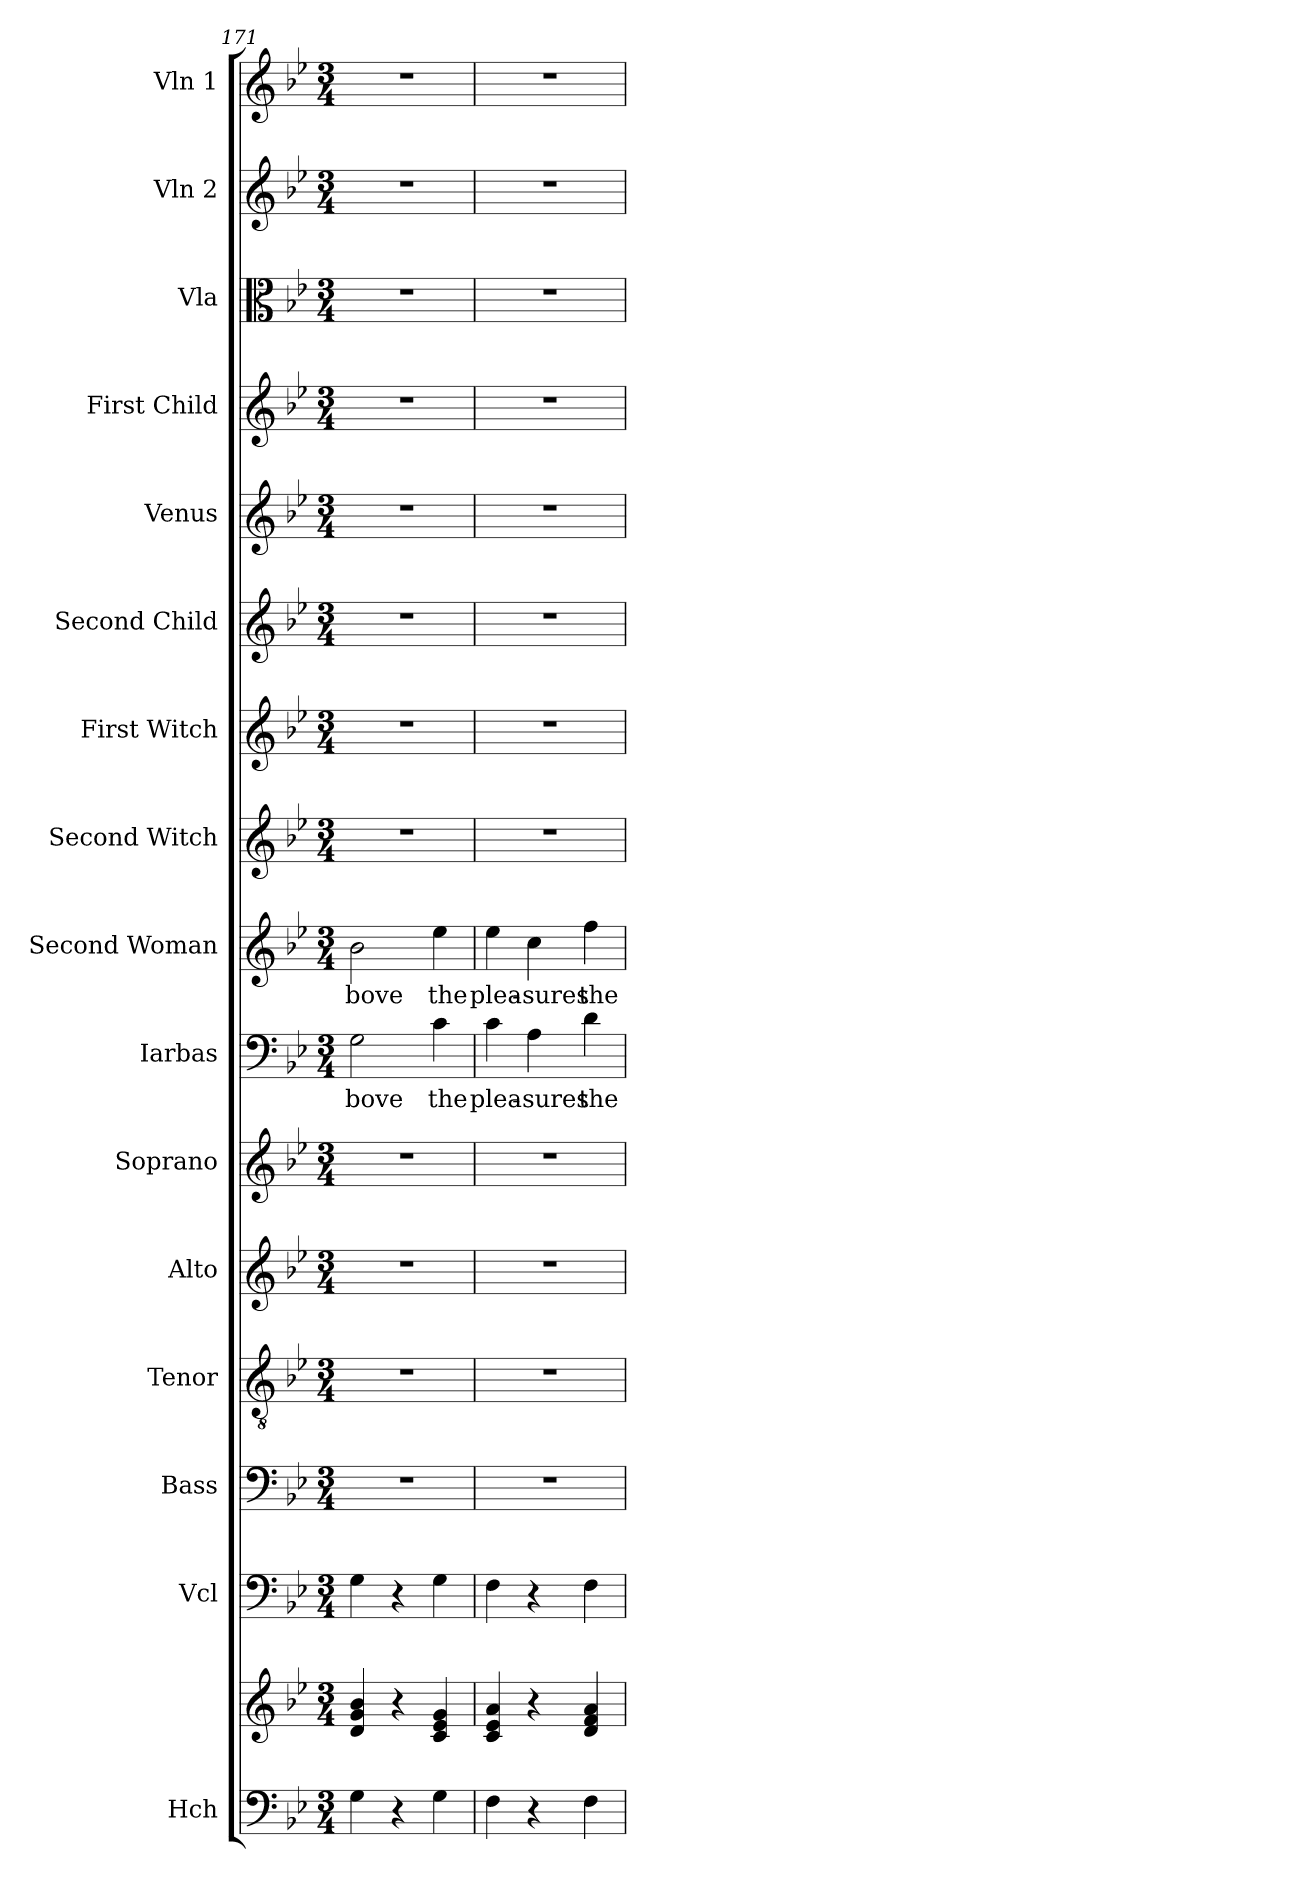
**kern	**kern	**kern	**kern	**kern	**kern	**kern	**kern	**text	**kern	**text	**kern	**kern	**kern	**kern	**kern	**kern	**kern	**kern
*part16	*part16	*part15	*part14	*part13	*part12	*part11	*part10	*part10	*part9	*part9	*part8	*part7	*part6	*part5	*part4	*part3	*part2	*part1
*staff17	*staff16	*staff15	*staff14	*staff13	*staff12	*staff11	*staff10	*staff10	*staff9	*staff9	*staff8	*staff7	*staff6	*staff5	*staff4	*staff3	*staff2	*staff1
*I"Hch	*	*I"Vcl	*I"Bass	*I"Tenor	*I"Alto	*I"Soprano	*I"Iarbas	*	*I"Second Woman	*	*I"Second Witch	*I"First Witch	*I"Second Child	*I"Venus	*I"First Child	*I"Vla	*I"Vln 2	*I"Vln 1
*I'Hch.	*	*I'Vc.	*I'B.	*I'T.	*I'A.	*I'S.	*I'I.	*	*I'2W	*	*I'W2.	*I'W1	*I'C2.	*I'V.	*I'C1	*I'Vla.	*I'Vln.	*I'Vln.
!!LO:PB:g=z
*clefF4	*clefG2	*clefF4	*clefF4	*clefGv2	*clefG2	*clefG2	*clefF4	*	*clefG2	*	*clefG2	*clefG2	*clefG2	*clefG2	*clefG2	*clefC3	*clefG2	*clefG2
*k[b-e-]	*k[b-e-]	*k[b-e-]	*k[b-e-]	*k[b-e-]	*k[b-e-]	*k[b-e-]	*k[b-e-]	*	*k[b-e-]	*	*k[b-e-]	*k[b-e-]	*k[b-e-]	*k[b-e-]	*k[b-e-]	*k[b-e-]	*k[b-e-]	*k[b-e-]
*M3/4	*M3/4	*M3/4	*M3/4	*M3/4	*M3/4	*M3/4	*M3/4	*	*M3/4	*	*M3/4	*M3/4	*M3/4	*M3/4	*M3/4	*M3/4	*M3/4	*M3/4
=171	=171	=171	=171	=171	=171	=171	=171	=171	=171	=171	=171	=171	=171	=171	=171	=171	=171	=171
!	!	!	!	!	!	!	!	!LO:LY:b	!	!LO:LY:b	!	!	!	!	!	!	!	!
4G\	4d/ 4g/ 4b-/	4G\	2.r	2.r	2.r	2.r	2G\	-bove	2b-\	-bove	2.r	2.r	2.r	2.r	2.r	2.r	2.r	2.r
4r	4r	4r	.	.	.	.	.	.	.	.	.	.	.	.	.	.	.	.
!	!	!	!	!	!	!	!	!LO:LY:b	!	!LO:LY:b	!	!	!	!	!	!	!	!
4G\	4c/ 4e-/ 4g/	4G\	.	.	.	.	4c\	the	4ee-\	the	.	.	.	.	.	.	.	.
=172	=172	=172	=172	=172	=172	=172	=172	=172	=172	=172	=172	=172	=172	=172	=172	=172	=172	=172
!	!	!	!	!	!	!	!	!LO:LY:b	!	!LO:LY:b	!	!	!	!	!	!	!	!
4F\	4c/ 4e-/ 4a/	4F\	2.r	2.r	2.r	2.r	4c\	plea-	4ee-\	plea-	2.r	2.r	2.r	2.r	2.r	2.r	2.r	2.r
!	!	!	!	!	!	!	!	!LO:LY:b	!	!LO:LY:b	!	!	!	!	!	!	!	!
4r	4r	4r	.	.	.	.	4A\	-sures	4cc\	-sures	.	.	.	.	.	.	.	.
!	!	!	!	!	!	!	!	!LO:LY:b	!	!LO:LY:b	!	!	!	!	!	!	!	!
4F\	4d/ 4f/ 4a/	4F\	.	.	.	.	4d\	the	4ff\	the	.	.	.	.	.	.	.	.
=	=	=	=	=	=	=	=	=	=	=	=	=	=	=	=	=	=	=
*-	*-	*-	*-	*-	*-	*-	*-	*-	*-	*-	*-	*-	*-	*-	*-	*-	*-	*-
